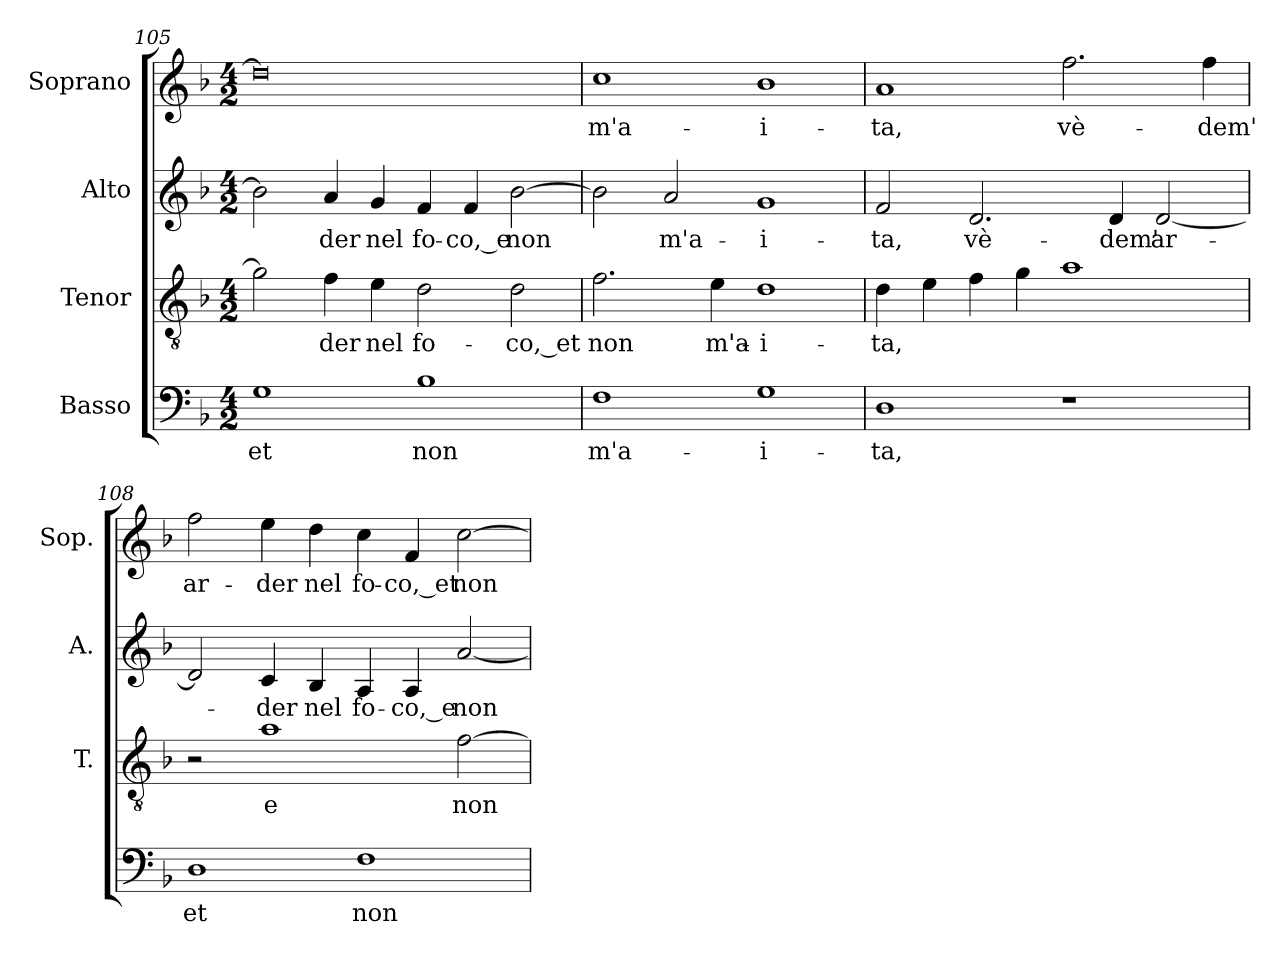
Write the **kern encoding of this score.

**kern	**text	**kern	**text	**kern	**text	**kern	**text
*part4	*part4	*part3	*part3	*part2	*part2	*part1	*part1
*staff4	*staff4	*staff3	*staff3	*staff2	*staff2	*staff1	*staff1
*I"Basso	*	*I"Tenor	*	*I"Alto	*	*I"Soprano	*
*	*	*I'T.	*	*I'A.	*	*I'Sop.	*
*clefF4	*	*clefGv2	*	*clefG2	*	*clefG2	*
*	*	*ITrd7c12	*	*	*	*	*
*k[b-]	*	*k[b-]	*	*k[b-]	*	*k[b-]	*
*F:	*	*F:	*	*F:	*	*F:	*
*M4/2	*	*M4/2	*	*M4/2	*	*M4/2	*
=105	=105	=105	=105	=105	=105	=105	=105
!	!LO:LY:b:color=#000000	!	!	!	!	!	!
1Gi	et	2Gi\]	.	2b-i\]	.	0ddi]	.
!	!	!	!LO:LY:b:color=#000000	!	!	!	!
!	!	!	!	!	!LO:LY:b:color=#000000	!	!
.	.	4Fi\	-der	4ai/	-der	.	.
!	!	!	!LO:LY:b:color=#000000	!	!	!	!
!	!	!	!	!	!LO:LY:b:color=#000000	!	!
.	.	4Ei\	nel	4gi/	nel	.	.
!	!LO:LY:b:color=#000000	!	!	!	!	!	!
!	!	!	!LO:LY:b:color=#000000	!	!	!	!
!	!	!	!	!	!LO:LY:b:color=#000000	!	!
1B-i	non	2Di\	fo-	4fi/	fo-	.	.
!	!	!	!	!	!LO:LY:b:color=#000000	!	!
.	.	.	.	4fi/	-co,_e	.	.
!	!	!	!LO:LY:b:color=#000000	!	!	!	!
!	!	!	!	!	!LO:LY:b:color=#000000	!	!
.	.	2Di\	-co,_et	[>2b-i\	non	.	.
=106	=106	=106	=106	=106	=106	=106	=106
!	!LO:LY:b:color=#000000	!	!	!	!	!	!
!	!	!	!LO:LY:b:color=#000000	!	!	!	!
!	!	!	!	!	!	!	!LO:LY:b:color=#000000
1Fi	m'a-	2.Fi\	non	2b-i\]	.	1cci	m'a-
!	!	!	!	!	!LO:LY:b:color=#000000	!	!
.	.	.	.	2ai/	m'a-	.	.
!	!	!	!LO:LY:b:color=#000000	!	!	!	!
.	.	4Ei\	m'a-	.	.	.	.
!	!LO:LY:b:color=#000000	!	!	!	!	!	!
!	!	!	!LO:LY:b:color=#000000	!	!	!	!
!	!	!	!	!	!LO:LY:b:color=#000000	!	!
!	!	!	!	!	!	!	!LO:LY:b:color=#000000
1Gi	-i-	1Di	-i-	1gi	-i-	1b-i	-i-
!!LO:LB:g=z
=107	=107	=107	=107	=107	=107	=107	=107
!	!LO:LY:b:color=#000000	!	!	!	!	!	!
!	!	!	!LO:LY:b:color=#000000	!	!	!	!
!	!	!	!	!	!LO:LY:b:color=#000000	!	!
!	!	!	!	!	!	!	!LO:LY:b:color=#000000
1Di	-ta,	4Di\	-ta,	2fi/	-ta,	1ai	-ta,
.	.	4Ei\	.	.	.	.	.
!	!	!	!	!	!LO:LY:b:color=#000000	!	!
.	.	4Fi\	.	2.di/	vè-	.	.
.	.	4Gi\	.	.	.	.	.
!	!	!	!	!	!	!	!LO:LY:b:color=#000000
1r	.	1Ai	.	.	.	2.ffi\	vè-
!	!	!	!	!	!LO:LY:b:color=#000000	!	!
.	.	.	.	4di/	-dem'	.	.
!	!	!	!	!	!LO:LY:b:color=#000000	!	!
.	.	.	.	[<2di/	ar-	.	.
!	!	!	!	!	!	!	!LO:LY:b:color=#000000
.	.	.	.	.	.	4ffi\	-dem'
=108	=108	=108	=108	=108	=108	=108	=108
!	!LO:LY:b:color=#000000	!	!	!	!	!	!
!	!	!	!	!	!	!	!LO:LY:b:color=#000000
1Di	et	2r	.	2di/]	.	2ffi\	ar-
!	!	!	!LO:LY:b:color=#000000	!	!	!	!
!	!	!	!	!	!LO:LY:b:color=#000000	!	!
!	!	!	!	!	!	!	!LO:LY:b:color=#000000
.	.	1Ai	e	4ci/	-der	4eei\	-der
!	!	!	!	!	!LO:LY:b:color=#000000	!	!
!	!	!	!	!	!	!	!LO:LY:b:color=#000000
.	.	.	.	4B-i/	nel	4ddi\	nel
!	!LO:LY:b:color=#000000	!	!	!	!	!	!
!	!	!	!	!	!LO:LY:b:color=#000000	!	!
!	!	!	!	!	!	!	!LO:LY:b:color=#000000
1Fi	non	.	.	4Ai/	fo-	4cci\	fo-
!	!	!	!	!	!LO:LY:b:color=#000000	!	!
!	!	!	!	!	!	!	!LO:LY:b:color=#000000
.	.	.	.	4Ai/	-co,_e	4fi/	-co,_et
!	!	!	!LO:LY:b:color=#000000	!	!	!	!
!	!	!	!	!	!LO:LY:b:color=#000000	!	!
!	!	!	!	!	!	!	!LO:LY:b:color=#000000
.	.	[>2Fi\	non	[<2ai/	non	[>2cci\	non
=	=	=	=	=	=	=	=
*-	*-	*-	*-	*-	*-	*-	*-
